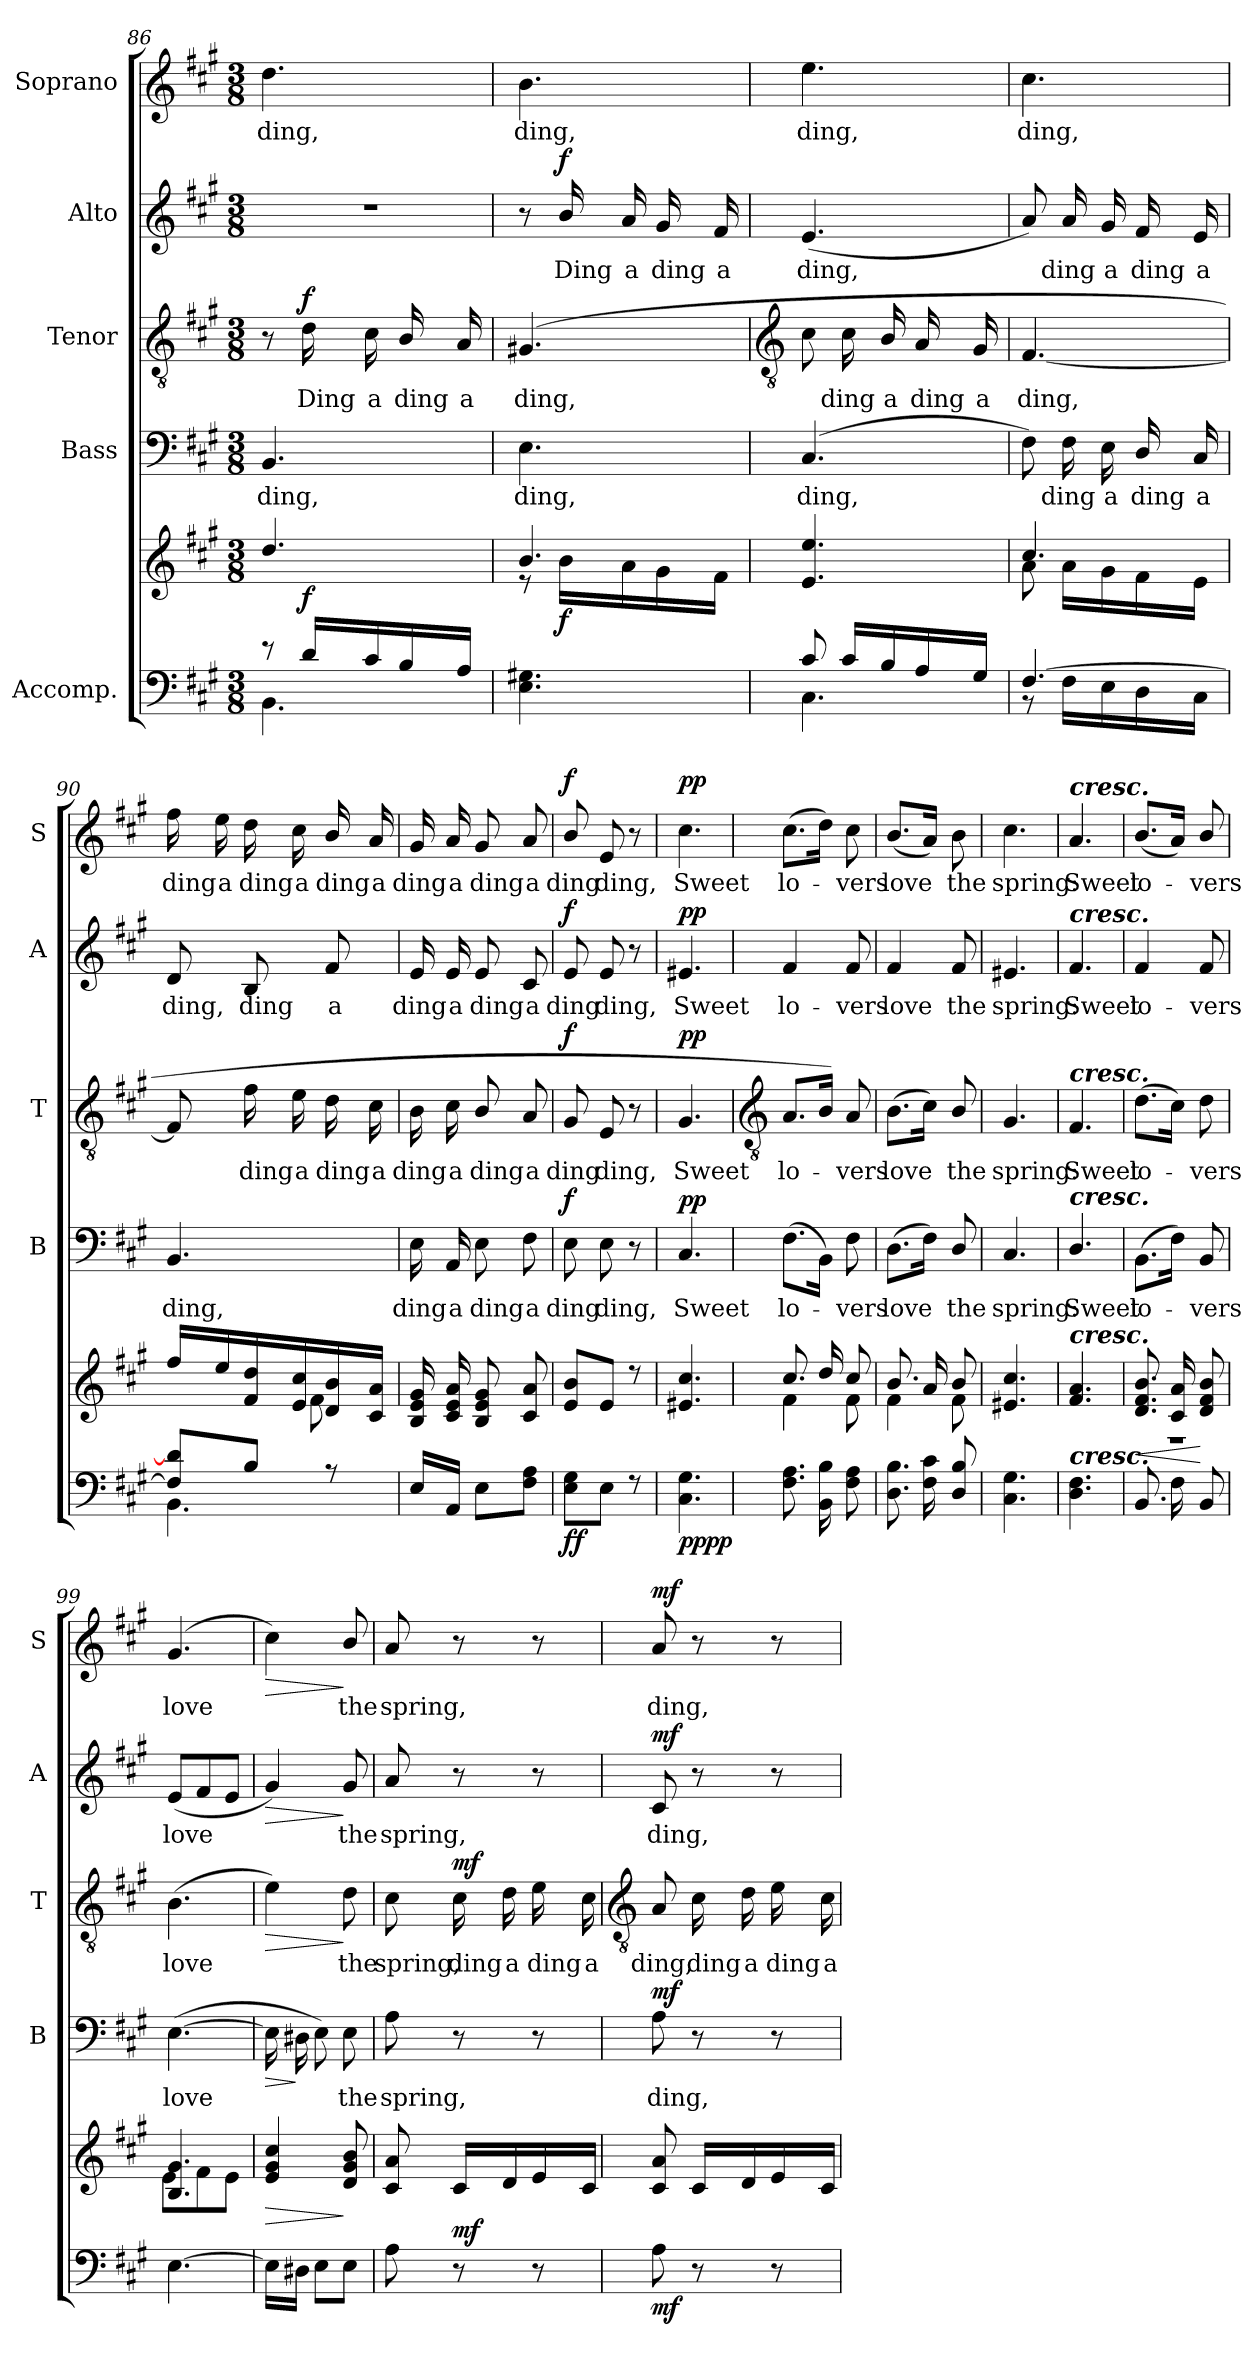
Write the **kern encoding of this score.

**kern	**kern	**dynam	**kern	**text	**dynam	**kern	**text	**dynam	**kern	**text	**dynam	**kern	**text	**dynam
*part5	*part5	*part5	*part4	*part4	*part4	*part3	*part3	*part3	*part2	*part2	*part2	*part1	*part1	*part1
*staff6	*staff5	*staff5/6	*staff4	*staff4	*staff4	*staff3	*staff3	*staff3	*staff2	*staff2	*staff2	*staff1	*staff1	*staff1
*I"Accomp.	*	*	*I"Bass	*	*	*I"Tenor	*	*	*I"Alto	*	*	*I"Soprano	*	*
*	*	*	*I'B	*	*	*I'T	*	*	*I'A	*	*	*I'S	*	*
*clefF4	*clefG2	*	*clefF4	*	*	*clefGv2	*	*	*clefG2	*	*	*clefG2	*	*
*k[f#c#g#]	*k[f#c#g#]	*	*k[f#c#g#]	*	*	*k[f#c#g#]	*	*	*k[f#c#g#]	*	*	*k[f#c#g#]	*	*
*A:	*A:	*	*A:	*	*	*A:	*	*	*A:	*	*	*A:	*	*
*M3/8	*M3/8	*	*M3/8	*	*	*M3/8	*	*	*M3/8	*	*	*M3/8	*	*
=86	=86	=86	=86	=86	=86	=86	=86	=86	=86	=86	=86	=86	=86	=86
*^	*^	*	*	*	*	*	*	*	*	*	*	*	*	*
!	!	!	!LO:N:vis=1	!	!	!LO:LY:b	!	!	!	!	!LO:N:vis=1	!	!	!	!LO:LY:b	!
8r	4.BB\	4.dd	4.ryy	.	4.BB	ding,	.	8r	.	.	4.r	.	.	4.dd	ding,	.
!	!	!	!	!LO:DY:a=2	!	!	!	!	!LO:LY:b	!LO:DY:b	!	!	!	!	!	!
16d/LL	.	.	.	f	.	.	.	16d	Ding	f	.	.	.	.	.	.
!	!	!	!	!	!	!	!	!	!LO:LY:b	!	!	!	!	!	!	!
16c#/	.	.	.	.	.	.	.	16c#	a	.	.	.	.	.	.	.
!	!	!	!	!	!	!	!	!	!LO:LY:b	!	!	!	!	!	!	!
16B/	.	.	.	.	.	.	.	16B/	ding	.	.	.	.	.	.	.
!	!	!	!	!	!	!	!	!	!LO:LY:b	!	!	!	!	!	!	!
16A/JJ	.	.	.	.	.	.	.	16A	a	.	.	.	.	.	.	.
=87	=87	=87	=87	=87	=87	=87	=87	=87	=87	=87	=87	=87	=87	=87	=87	=87
!	!	!	!	!	!	!LO:LY:b	!	!	!LO:LY:b	!	!	!	!	!	!LO:LY:b	!
4.ryy	4.E\ 4.G#X\	4.b/	8r	.	4.E	ding,	.	(<4.G#X	ding,	.	8r	.	.	4.b	ding,	.
!	!	!	!	!LO:DY:b	!	!	!	!	!	!	!	!LO:LY:b	!LO:DY:b	!	!	!
.	.	.	16b\LL	f	.	.	.	.	.	.	16b/	Ding	f	.	.	.
!	!	!	!	!	!	!	!	!	!	!	!	!LO:LY:b	!	!	!	!
.	.	.	16a\	.	.	.	.	.	.	.	16a	a	.	.	.	.
!	!	!	!	!	!	!	!	!	!	!	!	!LO:LY:b	!	!	!	!
.	.	.	16g#\	.	.	.	.	.	.	.	16g#	ding	.	.	.	.
!	!	!	!	!	!	!	!	!	!	!	!	!LO:LY:b	!	!	!	!
.	.	.	16f#\JJ	.	.	.	.	.	.	.	16f#	a	.	.	.	.
!!LO:LB:g=z
=88	=88	=88	=88	=88	=88	=88	=88	=88	=88	=88	=88	=88	=88	=88	=88	=88
*	*	*	*	*	*	*	*	*clefGv2	*	*	*	*	*	*	*	*
!	!	!	!	!	!	!LO:LY:b	!	!	!	!	!	!LO:LY:b	!	!	!LO:LY:b	!
8c#/	4.C#\	4.e 4.ee	4.ryy	.	(<4.C#	ding,	.	8c#	.	.	(<4.e	ding,	.	4.ee	ding,	.
!	!	!	!	!	!	!	!	!	!LO:LY:b	!	!	!	!	!	!	!
16c#/LL	.	.	.	.	.	.	.	16c#	ding	.	.	.	.	.	.	.
!	!	!	!	!	!	!	!	!	!LO:LY:b	!	!	!	!	!	!	!
16B/	.	.	.	.	.	.	.	16B/	a	.	.	.	.	.	.	.
!	!	!	!	!	!	!	!	!	!LO:LY:b	!	!	!	!	!	!	!
16A/	.	.	.	.	.	.	.	16A	ding	.	.	.	.	.	.	.
!	!	!	!	!	!	!	!	!	!LO:LY:b	!	!	!	!	!	!	!
16G#/JJ	.	.	.	.	.	.	.	16G#	a	.	.	.	.	.	.	.
=89	=89	=89	=89	=89	=89	=89	=89	=89	=89	=89	=89	=89	=89	=89	=89	=89
!	!	!	!	!	!	!	!	!	!LO:LY:b	!	!	!	!	!	!LO:LY:b	!
[4.F#/	8r	4.cc#/	8a\	.	8F#)	.	.	[4.F#	ding,	.	8a)	.	.	4.cc#	ding,	.
!	!	!	!	!	!	!LO:LY:b	!	!	!	!	!	!LO:LY:b	!	!	!	!
.	16F#\LL	.	16a\LL	.	16F#	ding	.	.	.	.	16a	ding	.	.	.	.
!	!	!	!	!	!	!LO:LY:b	!	!	!	!	!	!LO:LY:b	!	!	!	!
.	16E\	.	16g#\	.	16E	a	.	.	.	.	16g#	a	.	.	.	.
!	!	!	!	!	!	!LO:LY:b	!	!	!	!	!	!LO:LY:b	!	!	!	!
.	16D\	.	16f#\	.	16D/	ding	.	.	.	.	16f#	ding	.	.	.	.
!	!	!	!	!	!	!LO:LY:b	!	!	!	!	!	!LO:LY:b	!	!	!	!
.	16C#\JJ	.	16e\JJ	.	16C#	a	.	.	.	.	16e	a	.	.	.	.
=90	=90	=90	=90	=90	=90	=90	=90	=90	=90	=90	=90	=90	=90	=90	=90	=90
!	!	!	!	!	!	!LO:LY:b	!	!	!	!	!	!LO:LY:b	!	!	!LO:LY:b	!
8F#/] 8d/]L	4.BB\	16ff#/LL	4ryy	.	4.BB	ding,	.	8F#]	.	.	8d	ding,	.	16ff#	ding	.
!	!	!	!	!	!	!	!	!	!	!	!	!	!	!	!LO:LY:b	!
.	.	16ee/	.	.	.	.	.	.	.	.	.	.	.	16ee	a	.
!	!	!	!	!	!	!	!	!	!LO:LY:b	!	!	!LO:LY:b	!	!	!LO:LY:b	!
8B/J	.	16f#/ 16dd/	.	.	.	.	.	16f#	ding	.	8B	ding	.	16dd	ding	.
!	!	!	!	!	!	!	!	!	!LO:LY:b	!	!	!	!	!	!LO:LY:b	!
.	.	16e/ 16cc#/	.	.	.	.	.	16e	a	.	.	.	.	16cc#	a	.
!	!	!	!	!	!	!	!	!	!LO:LY:b	!	!	!LO:LY:b	!	!	!LO:LY:b	!
8r	.	16d/ 16b/	8f#\	.	.	.	.	16d	ding	.	8f#	a	.	16b/	ding	.
!	!	!	!	!	!	!	!	!	!LO:LY:b	!	!	!	!	!	!LO:LY:b	!
.	.	16c#/ 16a/JJ	.	.	.	.	.	16c#	a	.	.	.	.	16a	a	.
=91	=91	=91	=91	=91	=91	=91	=91	=91	=91	=91	=91	=91	=91	=91	=91	=91
!	!LO:N:vis=1	!	!LO:N:vis=1	!	!	!LO:LY:b	!	!	!LO:LY:b	!	!	!LO:LY:b	!	!	!LO:LY:b	!
16E/LL	4.ryy	16B 16e 16g#LL	4.ryy	.	16E	ding	.	16B	ding	.	16e	ding	.	16g#	ding	.
!	!	!	!	!	!	!LO:LY:b	!	!	!LO:LY:b	!	!	!LO:LY:b	!	!	!LO:LY:b	!
16AA/JJ	.	16c# 16e 16a	.	.	16AA	a	.	16c#	a	.	16e	a	.	16a	a	.
!	!	!	!	!	!	!LO:LY:b	!	!	!LO:LY:b	!	!	!LO:LY:b	!	!	!LO:LY:b	!
8E\L	.	8B 8e 8g#	.	.	8E	ding	.	8B/	ding	.	8e	ding	.	8g#	ding	.
!	!	!	!	!	!	!LO:LY:b	!	!	!LO:LY:b	!	!	!LO:LY:b	!	!	!LO:LY:b	!
8F#\ 8A\J	.	8c# 8aJ	.	.	8F#	a	.	8A	a	.	8c#	a	.	8a	a	.
=92	=92	=92	=92	=92	=92	=92	=92	=92	=92	=92	=92	=92	=92	=92	=92	=92
!	!LO:N:vis=1	!	!LO:N:vis=1	!LO:DY:b=2	!	!LO:LY:b	!	!	!LO:LY:b	!	!	!LO:LY:b	!	!	!LO:LY:b	!
!	!	!	!	!LO:DY:n=1:b	!	!	!LO:DY:b	!	!	!LO:DY:b	!	!	!LO:DY:b	!	!	!LO:DY:b
8E\ 8G#\L	4.ryy	8e 8bL	4.ryy	f f	8E	ding	f	8G#	ding	f	8e	ding	f	8b/	ding	f
!	!	!	!	!	!	!LO:LY:b	!	!	!LO:LY:b	!	!	!LO:LY:b	!	!	!LO:LY:b	!
8E\J	.	8eJ	.	.	8E	ding,	.	8E	ding,	.	8e	ding,	.	8e	ding,	.
8r	.	8r	.	.	8r	.	.	8r	.	.	8r	.	.	8r	.	.
=93	=93	=93	=93	=93	=93	=93	=93	=93	=93	=93	=93	=93	=93	=93	=93	=93
!	!LO:N:vis=1	!	!LO:N:vis=1	!LO:DY:b=2	!	!LO:LY:b	!	!	!LO:LY:b	!	!	!LO:LY:b	!	!	!LO:LY:b	!
!	!	!	!	!LO:DY:n=1:b	!	!	!LO:DY:b	!	!	!LO:DY:b	!	!	!LO:DY:b	!	!	!LO:DY:b
4.C#\ 4.G#\	4.ryy	4.e#X 4.cc#	4.ryy	pp pp	4.C#	Sweet	pp	4.G#	Sweet	pp	4.e#X	Sweet	pp	4.cc#	Sweet	pp
*v	*v	*	*	*	*	*	*	*	*	*	*	*	*	*	*	*
!!LO:LB:g=z
=94	=94	=94	=94	=94	=94	=94	=94	=94	=94	=94	=94	=94	=94	=94	=94
*	*	*	*	*	*	*	*clefGv2	*	*	*	*	*	*	*	*
*^	*	*	*	*	*	*	*	*	*	*	*	*	*	*	*
!	!	!	!	!	!	!LO:LY:b	!	!	!LO:LY:b	!	!	!LO:LY:b	!	!	!LO:LY:b	!
*v	*v	*	*	*	*	*	*	*	*	*	*	*	*	*	*	*
8.F# 8.AL	8.cc#/L	4f#\	.	(8.F#L	lo-	.	8.AL	lo-	.	4f#	lo-	.	(>8.cc#L	lo-	.
16BB 16BL	16dd/L	.	.	16BBJ)	.	.	16BJ)	.	.	.	.	.	16ddJ)	.	.
!	!	!	!	!	!LO:LY:b	!	!	!LO:LY:b	!	!	!LO:LY:b	!	!	!LO:LY:b	!
8F# 8AJ	8cc#/J	8f#\	.	8F#	vers	.	8A	vers	.	8f#	-vers	.	8cc#	vers	.
=95	=95	=95	=95	=95	=95	=95	=95	=95	=95	=95	=95	=95	=95	=95	=95
!	!	!	!	!	!LO:LY:b	!	!	!LO:LY:b	!	!	!LO:LY:b	!	!	!LO:LY:b	!
8.D 8.BL	8.bL	4f#\	.	(>8.DL	love	.	(>8.BL	love	.	4f#	love	.	(<8.bL	love	.
16F# 16c#L	16aL	.	.	16F#J)	.	.	16c#J)	.	.	.	.	.	16aJ)	.	.
!	!	!	!	!	!LO:LY:b	!	!	!LO:LY:b	!	!	!LO:LY:b	!	!	!LO:LY:b	!
8D/ 8B/J	8bJ	8f#\	.	8D/	the	.	8B/	the	.	8f#	the	.	8b	the	.
=96	=96	=96	=96	=96	=96	=96	=96	=96	=96	=96	=96	=96	=96	=96	=96
!	!	!LO:N:vis=1	!	!	!LO:LY:b	!	!	!LO:LY:b	!	!	!LO:LY:b	!	!	!LO:LY:b	!
4.C# 4.G#	4.e#X 4.cc#	4.ryy	.	4.C#	spring:	.	4.G#	spring:	.	4.e#X	spring:	.	4.cc#	spring:	.
=97	=97	=97	=97	=97	=97	=97	=97	=97	=97	=97	=97	=97	=97	=97	=97
!	!	!	!	!	!	!	!	!	!	!	!	!	!LO:TX:a:Bi:t=cresc.	!	!
!	!	!	!	!	!	!	!	!	!	!LO:TX:a:Bi:t=cresc.	!	!	!	!	!
!	!	!	!	!	!	!	!LO:TX:a:Bi:t=cresc.	!	!	!	!	!	!	!	!
!	!	!	!	!LO:TX:a:Bi:t=cresc.	!	!	!	!	!	!	!	!	!	!	!
!	!LO:TX:a:Bi:t=cresc.	!	!	!	!	!	!	!	!	!	!	!	!	!	!
!LO:TX:a:Bi:t=cresc.	!	!	!	!	!	!	!	!	!	!	!	!	!	!	!
!	!	!LO:N:vis=1	!	!	!LO:LY:b	!	!	!LO:LY:b	!	!	!LO:LY:b	!	!	!LO:LY:b	!
4.D\ 4.F#\	4.f# 4.a	4.ryy	.	4.D/	Sweet	.	4.F#	Sweet	.	4.f#	Sweet	.	4.a	Sweet	.
=98	=98	=98	=98	=98	=98	=98	=98	=98	=98	=98	=98	=98	=98	=98	=98
!	!	!LO:N:vis=1	!LO:HP:b	!	!LO:LY:b	!	!	!LO:LY:b	!	!	!LO:LY:b	!	!	!LO:LY:b	!
8.BBL	8.d 8.f# 8.bL	4.r	<	(8.BBL	lo-	.	(>8.dL	lo-	.	4f#	lo-	.	(<8.bL	lo-	.
16F#L	16c# 16aL	.	.	16F#J)	.	.	16c#J)	.	.	.	.	.	16aJ)	.	.
!	!	!	!	!	!LO:LY:b	!	!	!LO:LY:b	!	!	!LO:LY:b	!	!	!LO:LY:b	!
8BBJ	8d/ 8f#/ 8b/J	.	[	8BB	vers	.	8d	vers	.	8f#	-vers	.	8b/	vers	.
=99	=99	=99	=99	=99	=99	=99	=99	=99	=99	=99	=99	=99	=99	=99	=99
!	!	!	!	!	!LO:LY:b	!	!	!LO:LY:b	!	!	!LO:LY:b	!	!	!LO:LY:b	!
[4.E	4.B 4.g#	8e\L	.	(>[4.E	love	.	(>4.B	love	.	(<8eL	love	.	(<4.g#	love	.
.	.	8f#\	.	.	.	.	.	.	.	8f#	.	.	.	.	.
.	.	8e\J	.	.	.	.	.	.	.	8eJ	.	.	.	.	.
=100	=100	=100	=100	=100	=100	=100	=100	=100	=100	=100	=100	=100	=100	=100	=100
!	!	!	!LO:HP:b	!	!	!LO:HP:b	!	!	!LO:HP:b	!	!	!LO:HP:b	!	!	!LO:HP:b
16ELL]	4e 4g# 4cc#	4.ryy	>	16ELL]	.	>	4e)	.	>	4g#)	.	>	4cc#)	.	>
16D#XJJ	.	.	.	16D#X	.	]	.	.	.	.	.	.	.	.	.
8EL	.	.	.	8EJ)	.	.	.	.	.	.	.	.	.	.	.
!	!	!	!	!	!LO:LY:b	!	!	!LO:LY:b	!	!	!LO:LY:b	!	!	!LO:LY:b	!
8EJ	8d/ 8g#/ 8b/	.	]	8E	the	.	8d	the	]	8g#	the	]	8b/	the	]
=101	=101	=101	=101	=101	=101	=101	=101	=101	=101	=101	=101	=101	=101	=101	=101
!	!	!	!	!	!LO:LY:b	!	!	!LO:LY:b	!	!	!LO:LY:b	!	!	!LO:LY:b	!
8A	8c# 8a	4.ryy	.	8A	spring,	.	8c#	spring,	.	8a	spring,	.	8a	spring,	.
!	!	!	!LO:DY:b	!	!	!	!	!LO:LY:b	!LO:DY:b	!	!	!	!	!	!
8r	16c#LL	.	mf	8r	.	.	16c#	ding	mf	8r	.	.	8r	.	.
!	!	!	!	!	!	!	!	!LO:LY:b	!	!	!	!	!	!	!
.	16d	.	.	.	.	.	16d	a	.	.	.	.	.	.	.
!	!	!	!	!	!	!	!	!LO:LY:b	!	!	!	!	!	!	!
8r	16e	.	.	8r	.	.	16e	ding	.	8r	.	.	8r	.	.
!	!	!	!	!	!	!	!	!LO:LY:b	!	!	!	!	!	!	!
.	16c#JJ	.	.	.	.	.	16c#	a	.	.	.	.	.	.	.
*	*v	*v	*	*	*	*	*	*	*	*	*	*	*	*	*
!!LO:LB:g=z
=102	=102	=102	=102	=102	=102	=102	=102	=102	=102	=102	=102	=102	=102	=102
*	*	*	*	*	*	*clefGv2	*	*	*	*	*	*	*	*
!	!	!LO:DY:b=2	!	!LO:LY:b	!LO:DY:b	!	!LO:LY:b	!	!	!LO:LY:b	!LO:DY:b	!	!LO:LY:b	!LO:DY:b
8A	8c# 8a	mf	8A	ding,	mf	8A	ding,	.	8c#	ding,	mf	8a	ding,	mf
!	!	!	!	!	!	!	!LO:LY:b	!	!	!	!	!	!	!
8r	16c#LL	.	8r	.	.	16c#	ding	.	8r	.	.	8r	.	.
!	!	!	!	!	!	!	!LO:LY:b	!	!	!	!	!	!	!
.	16d	.	.	.	.	16d	a	.	.	.	.	.	.	.
!	!	!	!	!	!	!	!LO:LY:b	!	!	!	!	!	!	!
8r	16e	.	8r	.	.	16e	ding	.	8r	.	.	8r	.	.
!	!	!	!	!	!	!	!LO:LY:b	!	!	!	!	!	!	!
.	16c#JJ	.	.	.	.	16c#	a	.	.	.	.	.	.	.
=	=	=	=	=	=	=	=	=	=	=	=	=	=	=
*-	*-	*-	*-	*-	*-	*-	*-	*-	*-	*-	*-	*-	*-	*-
